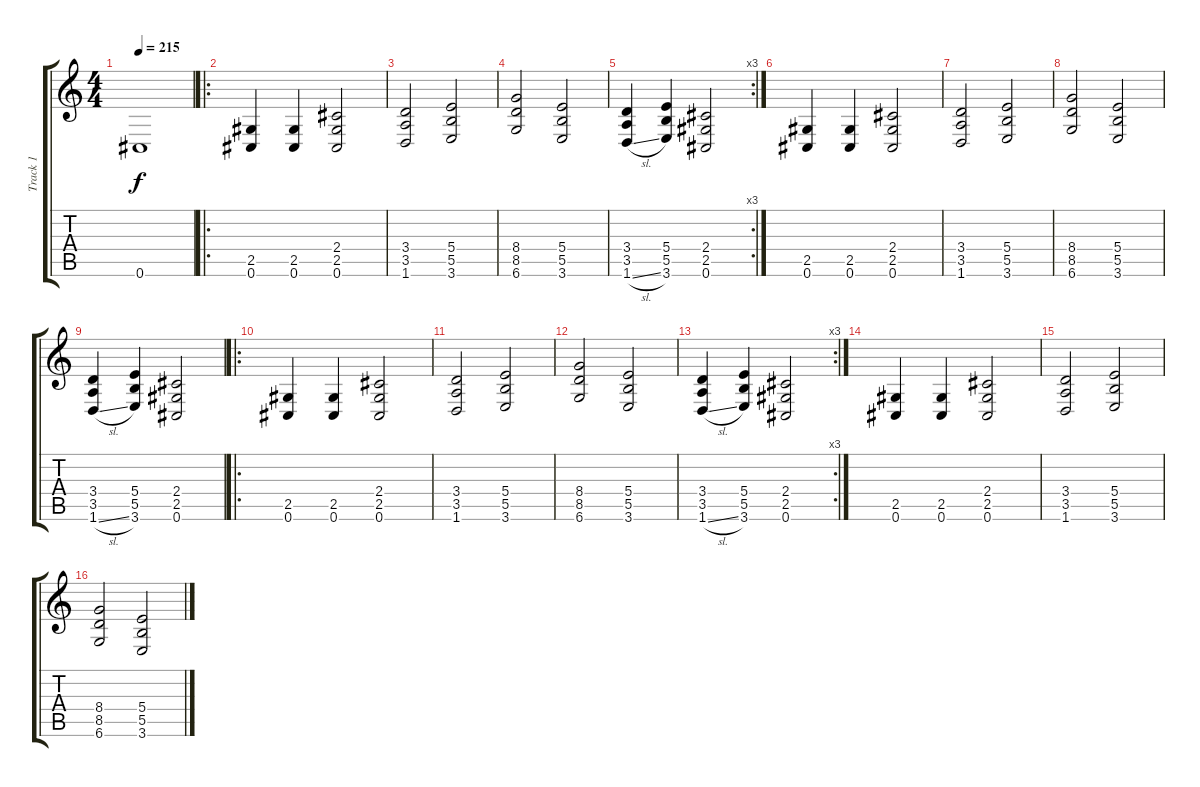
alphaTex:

\track ("Track 1" "Track 1") {instrument electricguitarclean}
\staff {score tabs}
\tuning (Db4 Ab3 E3 B2 Gb2 Db2) {hide}
\ts (4 4)
\tempo 215
\clef g2
\ks c
0.6{t}.1{dy f} |
\ro
(2.5 0.6).4{instrument distortionguitar} (2.5 0.6).4 (2.4 2.5 0.6).2 |
(3.4 3.5 1.6).2 (5.4 5.5 3.6).2 |
(8.4 8.5 6.6).2 (5.4 5.5 3.6).2 |
\rc 3
(3.4 3.5 1.6{sl}).4 (5.4 5.5 3.6).4 (2.4 2.5 0.6).2 |
(2.5 0.6).4 (2.5 0.6).4 (2.4 2.5 0.6).2 |
(3.4 3.5 1.6).2 (5.4 5.5 3.6).2 |
(8.4 8.5 6.6).2 (5.4 5.5 3.6).2 |
(3.4 3.5 1.6{sl}).4 (5.4 5.5 3.6).4 (2.4 2.5 0.6).2 |
\ro
(2.5 0.6).4 (2.5 0.6).4 (2.4 2.5 0.6).2 |
(3.4 3.5 1.6).2 (5.4 5.5 3.6).2 |
(8.4 8.5 6.6).2 (5.4 5.5 3.6).2 |
\rc 3
(3.4 3.5 1.6{sl}).4 (5.4 5.5 3.6).4 (2.4 2.5 0.6).2 |
(2.5 0.6).4 (2.5 0.6).4 (2.4 2.5 0.6).2 |
(3.4 3.5 1.6).2 (5.4 5.5 3.6).2 |
(8.4 8.5 6.6).2 (5.4 5.5 3.6).2
